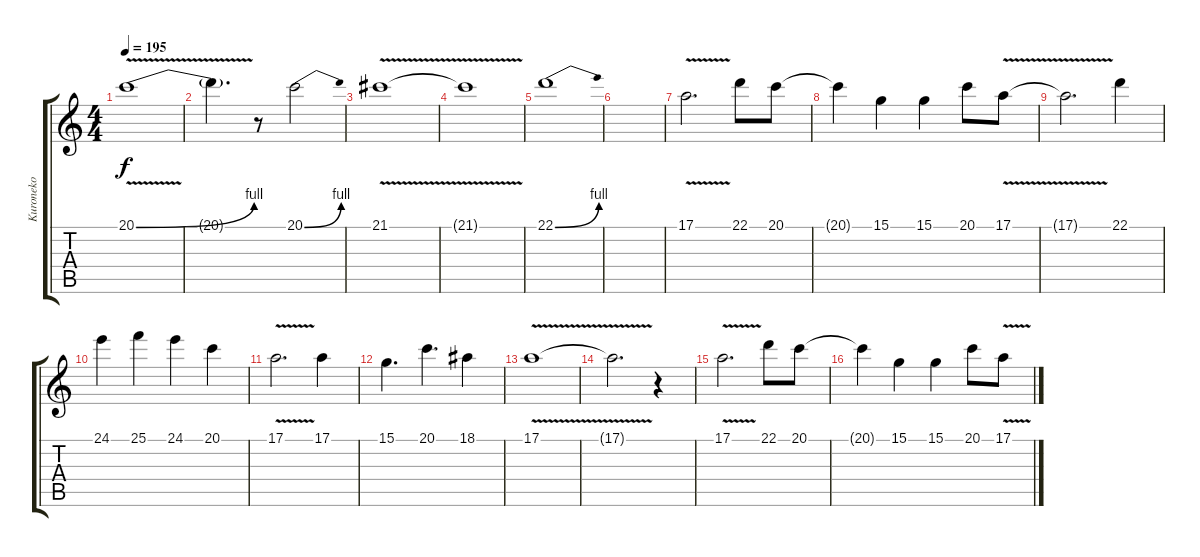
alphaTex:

\track ("Kuroneko" "Kuroneko") {instrument recorder}
\staff {score tabs}
\tuning (E4 B3 G3 D3 A2 E2) {hide}
\ts (4 4)
\tempo 195
\clef g2
\ks c
20.1{be (bend 0 0 60 4) v}.1{dy f} |
20.1{t}.4{d} r.8 20.1{be (bend 0 0 60 4)}.2 |
21.1{v}.1 |
21.1{t}.1 |
22.1{be (bend 0 0 60 4)}.1 |
|
17.1{v}.2{d} 22.1.8 20.1.8 |
20.1{t}.4 15.1.4 15.1.4 20.1.8 17.1{v}.8 |
17.1{v t}.2{d} 22.1.4 |
24.1.4 25.1.4 24.1.4 20.1.4 |
17.1{v}.2{d} 17.1.4 |
15.1.4{d} 20.1.4{d} 18.1.4 |
17.1{v}.1 |
17.1{t}.2{d} r.4 |
17.1{v}.2{d} 22.1.8 20.1.8 |
20.1{t}.4 15.1.4 15.1.4 20.1.8 17.1{v}.8
